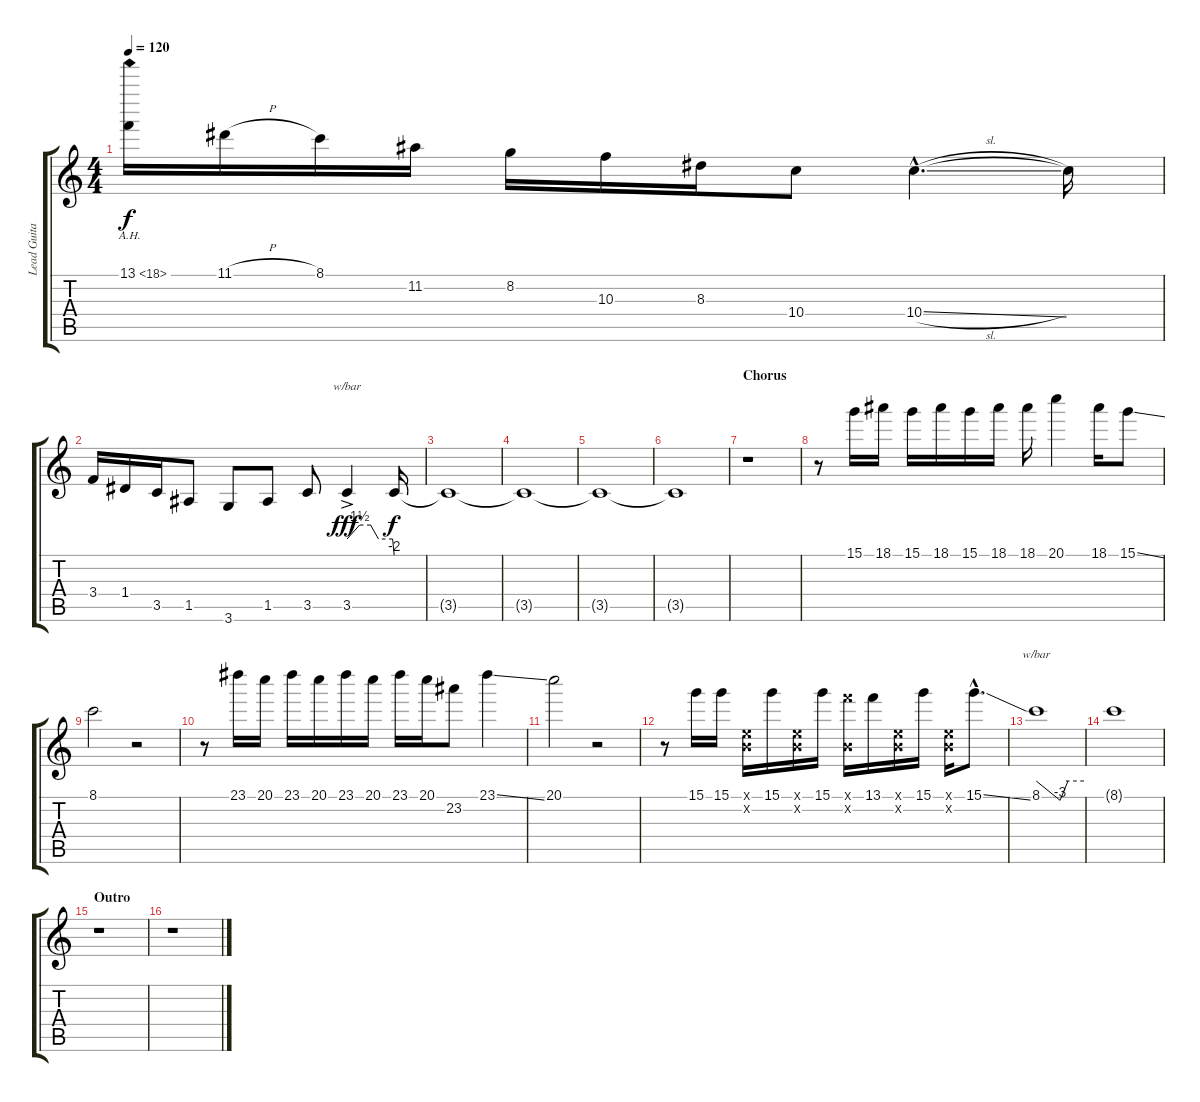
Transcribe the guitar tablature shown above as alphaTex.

\track ("Lead Guitar" "Lead Guita") {instrument distortionguitar}
\staff {score tabs}
\tuning (E4 B3 G3 D3 A2 E2) {hide}
\ts (4 4)
\tempo 120
\clef g2
\ks c
13.1{ah 5}.16{dy f} 11.1{h}.16 8.1.16 11.2.16 8.2.16 10.3.16 8.3.16 10.4.8 10.4{sl hac}.4{d} 10.4{t}.16 |
3.4.16 1.4.16 3.5.16 1.5.8 3.6.8 1.5.8 3.5.8 3.5{ac}.4{tbe (custom default 0 0 16 6 30 6 40 0 58 0 60 -8) dy fff} 3.5{t}.16{dy f} |
3.5{t}.1 |
3.5{t}.1 |
3.5{t}.1 |
3.5{t}.1 |
\section ("" "Chorus")
r.1 |
r.8 15.1.16 18.1.16 15.1.16 18.1.16 15.1.16 18.1.16 18.1.16 20.1.4 18.1.16 15.1{ss}.8 |
8.1.2 r.2 |
r.8 23.1.16 20.1.16 23.1.16 20.1.16 23.1.16 20.1.16 23.1.16 20.1.16 23.2.8 23.1{ss}.4 |
20.1.2 r.2 |
r.8 15.1.16 15.1.16 (0.1{x} 0.2{x}).16 15.1.16 (0.1{x} 0.2{x}).16 15.1.16 (13.1{x} 0.2{x}).16 13.1.16 (0.1{x} 0.2{x}).16 15.1.16 (0.1{x} 0.2{x}).16 15.1{ss hac}.8{d} |
8.1.1{tbe (custom default 0 0 30 -12 40 0 60 0)} |
8.1{t}.1 |
\section ("" "Outro")
r.1 |
r.1
